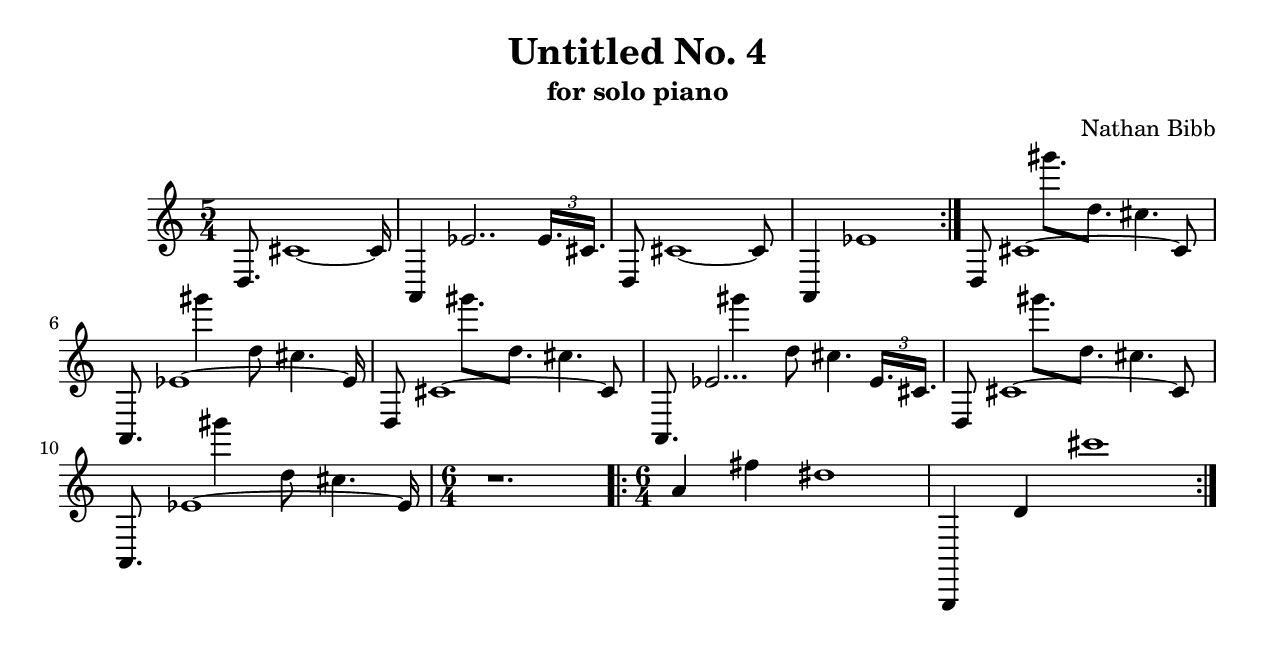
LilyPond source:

\version "2.12.0"
\header {
  title = "Untitled No. 4"
  subtitle = "for solo piano"
  composer = "Nathan Bibb"
}
\include "english.ly"
\paper {
 #(set-paper-size "letter")
}


sol = {
	\clef treble
	\time 5/4
	\repeat volta 2 {
	d8.	cs'1 ~ cs'16	|
	a,4	ef'2..	\times 2/3 { ef'16.	cs'16. }	|
	d8	cs'1 ~ cs'8	|
	a,4	ef'1		|
	}
	<<  { d8	cs'1 ~ cs'8 } \\ { s2	gs'''8.	d''8.	cs''4.	} >>	|
	<<  { a,8.	ef'1 ~ ef'16 } \\ { s2	gs'''4	d''8	cs''4.	} >>	|
	<<  { d8	cs'1 ~ cs'8 } \\ { s2	gs'''8.	d''8.	cs''4.	} >>	|
	<<  { a,8.	ef'2... \times 2/3 { ef'16. cs'16. }  } \\ { s2	gs'''4	d''8	cs''4.	} >>	|
	<<  { d8	cs'1 ~ cs'8 } \\ { s2	gs'''8.	d''8.	cs''4.	} >>	|
	<<  { a,8.	ef'1 ~ ef'16 } \\ { s2	gs'''4	d''8	cs''4.	} >>	|
	
	\time 6/4
	r1.

	\time 6/4
	\repeat volta 3 {
	a'4	fs''4	ds''1	|
	g,,4	d'4	cs'''1	|
	}


%	\time 4/4
%	d'4	cs''2.	|
%	\time 5/4
%	a4	ef''1	|
%	}
%	\time 4/4
%	d'4.	cs''2 ~ cs''8	|
%	\time 5/4
%	a4.	ef''2..	|
%	\time 4/4
%	d'8.	cs''2. ~ cs''16	|
%	\time 5/4
%	a4.	ef''2..	|


}
\score {
	\new Staff \sol
	\layout { }
}	

\score {
	\unfoldRepeats {
		\new Staff \sol
		}
 		\midi {
 			\context {
				\Score
				tempoWholesPerMinute = #(ly:make-moment 111 8)
			}
 		}
 	}

